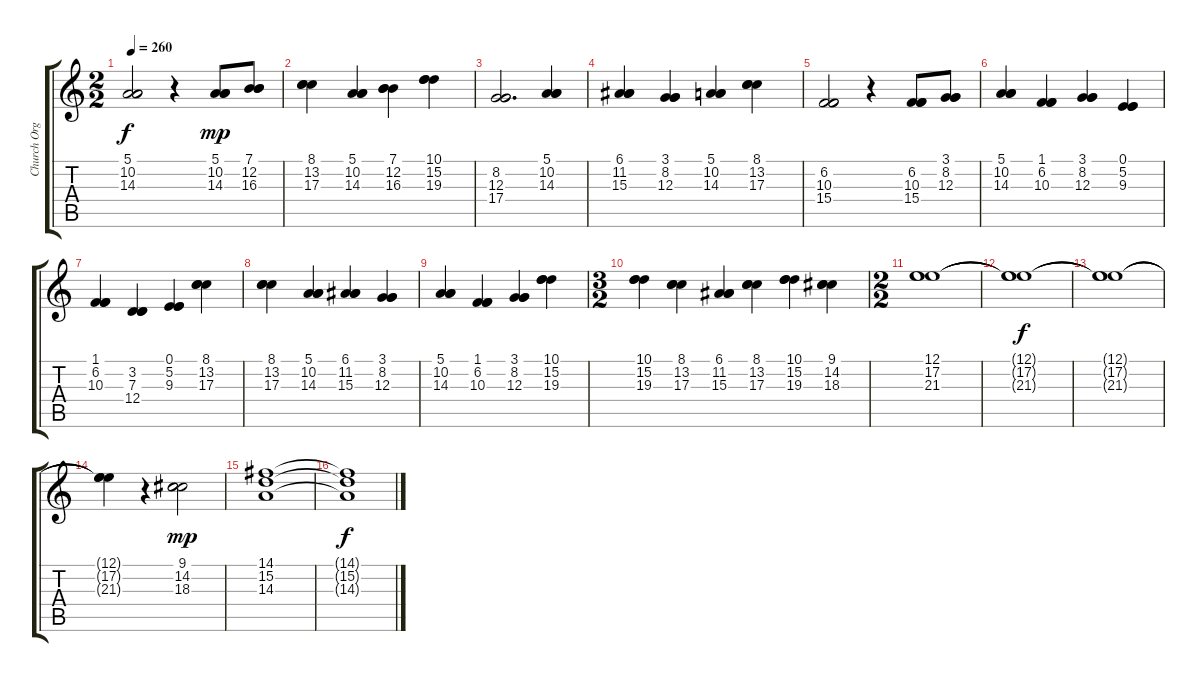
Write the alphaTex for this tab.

\track ("Church Organ" "Church Org") {instrument churchorgan}
\staff {score tabs}
\tuning (E4 B3 G3 D3 A2 E2) {hide}
\ts (2 2)
\tempo 260
\clef g2
\ks c
(5.1{t} 10.2{t} 14.3{t}).2{dy f} r.4 (5.1 10.2 14.3).8{dy mp} (7.1 12.2 16.3).8 |
(8.1 13.2 17.3).4 (5.1 10.2 14.3).4 (7.1 12.2 16.3).4 (10.1 15.2 19.3).4 |
(8.2 12.3 17.4).2{d} (5.1 10.2 14.3).4 |
(6.1 11.2 15.3).4 (3.1 8.2 12.3).4 (5.1 10.2 14.3).4 (8.1 13.2 17.3).4 |
(6.2 10.3 15.4).2 r.4 (6.2 10.3 15.4).8 (3.1 8.2 12.3).8 |
(5.1 10.2 14.3).4 (1.1 6.2 10.3).4 (3.1 8.2 12.3).4 (0.1 5.2 9.3).4 |
(1.1 6.2 10.3).4 (3.2 7.3 12.4).4 (0.1 5.2 9.3).4 (8.1 13.2 17.3).4 |
(8.1 13.2 17.3).4 (5.1 10.2 14.3).4 (6.1 11.2 15.3).4 (3.1 8.2 12.3).4 |
(5.1 10.2 14.3).4 (1.1 6.2 10.3).4 (3.1 8.2 12.3).4 (10.1 15.2 19.3).4 |
\ts (3 2)
(10.1 15.2 19.3).4 (8.1 13.2 17.3).4 (6.1 11.2 15.3).4 (8.1 13.2 17.3).4 (10.1 15.2 19.3).4 (9.1 14.2 18.3).4 |
\ts (2 2)
(12.1 17.2 21.3).1 |
(12.1{t} 17.2{t} 21.3{t}).1{dy f} |
(12.1{t} 17.2{t} 21.3{t}).1 |
(12.1{t} 17.2{t} 21.3{t}).4 r.4 (9.1 14.2 18.3).2{dy mp} |
(14.1 15.2 14.3).1 |
(14.1{t} 15.2{t} 14.3{t}).1{dy f}
